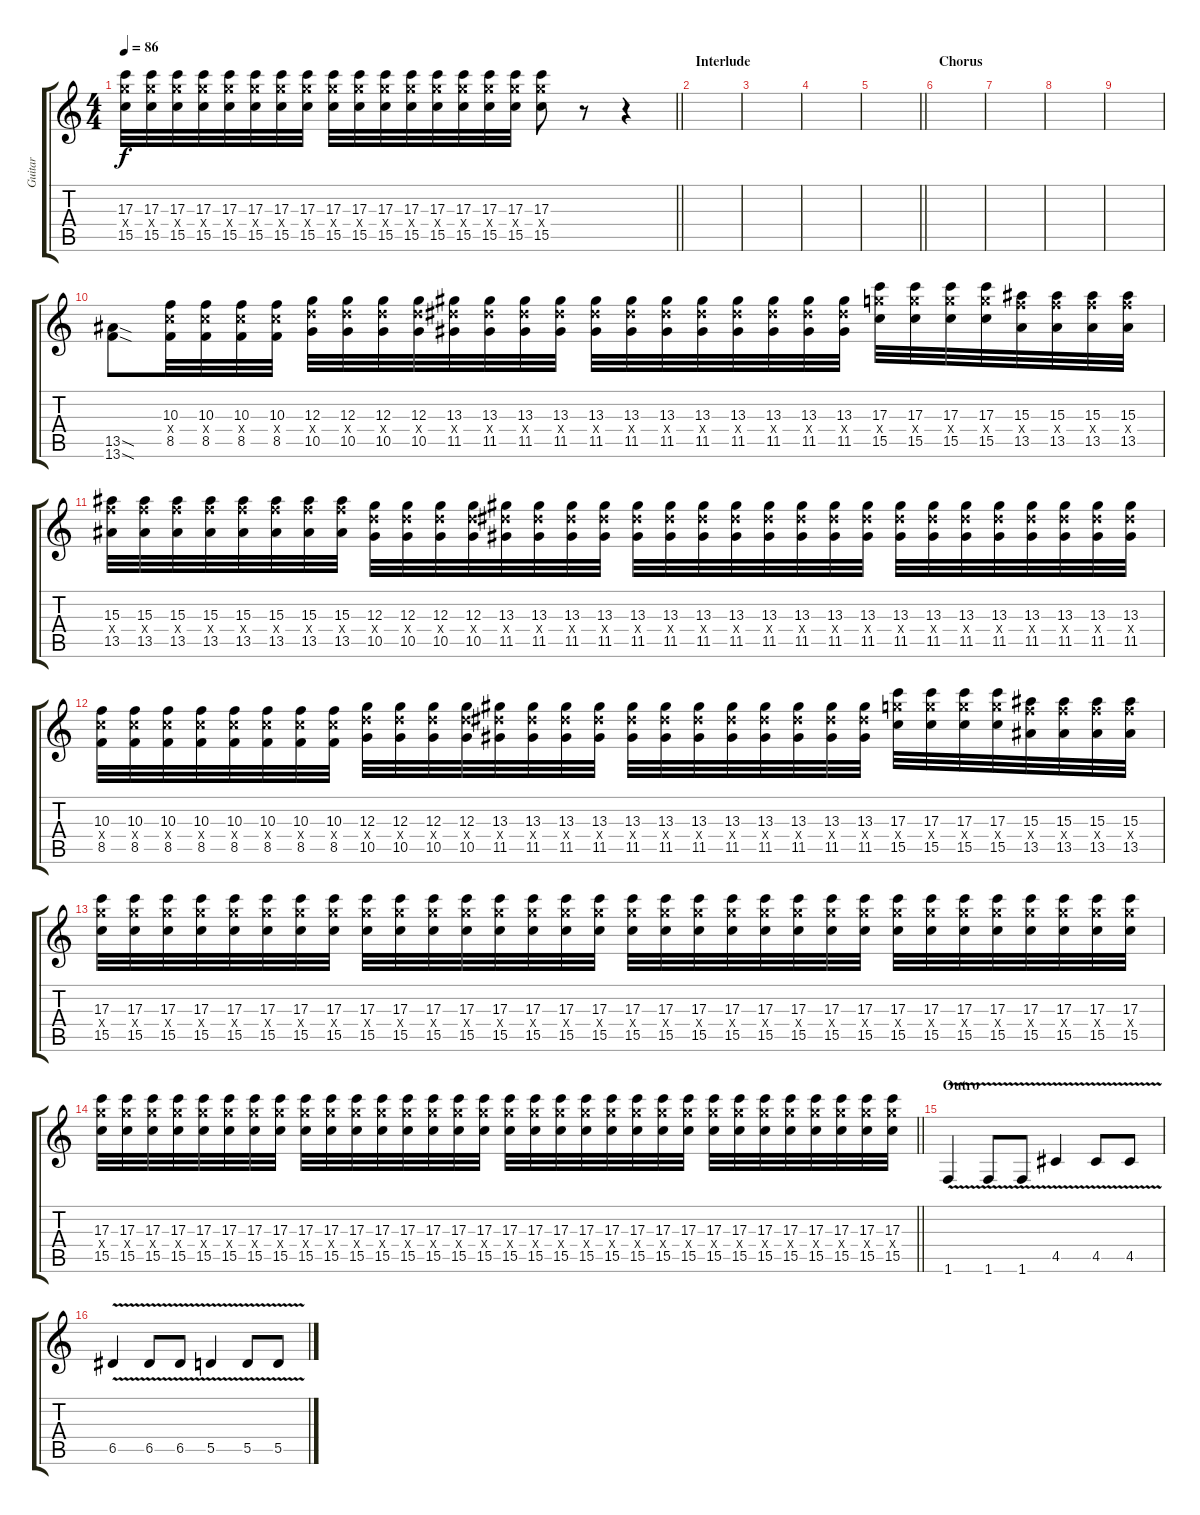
\track ("Guitar" "Guitar") {instrument distortionguitar}
\staff {score tabs}
\tuning (E4 B3 G3 D3 A2 E2) {hide}
\ts (4 4)
\tempo 86
\clef g2
\barLineRight lightlight
\ks c
(17.3 17.4{x} 15.5).32{dy f} (17.3 17.4{x} 15.5).32 (17.3 17.4{x} 15.5).32 (17.3 17.4{x} 15.5).32 (17.3 17.4{x} 15.5).32 (17.3 17.4{x} 15.5).32 (17.3 17.4{x} 15.5).32 (17.3 17.4{x} 15.5).32 (17.3 17.4{x} 15.5).32 (17.3 17.4{x} 15.5).32 (17.3 17.4{x} 15.5).32 (17.3 17.4{x} 15.5).32 (17.3 17.4{x} 15.5).32 (17.3 17.4{x} 15.5).32 (17.3 17.4{x} 15.5).32 (17.3 17.4{x} 15.5).32 (17.3 17.4{x} 15.5).8 r.8 r.4 |
\section ("" "Interlude")
|
|
|
\barLineRight lightlight
|
\section ("" "Chorus")
|
|
|
|
(13.5{sod} 13.6{sod}).8{volume 9} (10.3 10.4{x} 8.5).32 (10.3 10.4{x} 8.5).32 (10.3 10.4{x} 8.5).32 (10.3 10.4{x} 8.5).32 (12.3 12.4{x} 10.5).32 (12.3 12.4{x} 10.5).32 (12.3 12.4{x} 10.5).32 (12.3 12.4{x} 10.5).32 (13.3 13.4{x} 11.5).32 (13.3 13.4{x} 11.5).32 (13.3 13.4{x} 11.5).32 (13.3 13.4{x} 11.5).32 (13.3 13.4{x} 11.5).32 (13.3 13.4{x} 11.5).32 (13.3 13.4{x} 11.5).32 (13.3 13.4{x} 11.5).32 (13.3 13.4{x} 11.5).32 (13.3 13.4{x} 11.5).32 (13.3 13.4{x} 11.5).32 (13.3 13.4{x} 11.5).32 (17.3 17.4{x} 15.5).32 (17.3 17.4{x} 15.5).32 (17.3 17.4{x} 15.5).32 (17.3 17.4{x} 15.5).32 (15.3 15.4{x} 13.5).32 (15.3 15.4{x} 13.5).32 (15.3 15.4{x} 13.5).32 (15.3 15.4{x} 13.5).32 |
(15.3 15.4{x} 13.5).32 (15.3 15.4{x} 13.5).32 (15.3 15.4{x} 13.5).32 (15.3 15.4{x} 13.5).32 (15.3 15.4{x} 13.5).32 (15.3 15.4{x} 13.5).32 (15.3 15.4{x} 13.5).32 (15.3 15.4{x} 13.5).32 (12.3 12.4{x} 10.5).32 (12.3 12.4{x} 10.5).32 (12.3 12.4{x} 10.5).32 (12.3 12.4{x} 10.5).32 (13.3 13.4{x} 11.5).32 (13.3 13.4{x} 11.5).32 (13.3 13.4{x} 11.5).32 (13.3 13.4{x} 11.5).32 (13.3 13.4{x} 11.5).32 (13.3 13.4{x} 11.5).32 (13.3 13.4{x} 11.5).32 (13.3 13.4{x} 11.5).32 (13.3 13.4{x} 11.5).32 (13.3 13.4{x} 11.5).32 (13.3 13.4{x} 11.5).32 (13.3 13.4{x} 11.5).32 (13.3 13.4{x} 11.5).32 (13.3 13.4{x} 11.5).32 (13.3 13.4{x} 11.5).32 (13.3 13.4{x} 11.5).32 (13.3 13.4{x} 11.5).32 (13.3 13.4{x} 11.5).32 (13.3 13.4{x} 11.5).32 (13.3 13.4{x} 11.5).32 |
(10.3 10.4{x} 8.5).32 (10.3 10.4{x} 8.5).32 (10.3 10.4{x} 8.5).32 (10.3 10.4{x} 8.5).32 (10.3 10.4{x} 8.5).32 (10.3 10.4{x} 8.5).32 (10.3 10.4{x} 8.5).32 (10.3 10.4{x} 8.5).32 (12.3 12.4{x} 10.5).32 (12.3 12.4{x} 10.5).32 (12.3 12.4{x} 10.5).32 (12.3 12.4{x} 10.5).32 (13.3 13.4{x} 11.5).32 (13.3 13.4{x} 11.5).32 (13.3 13.4{x} 11.5).32 (13.3 13.4{x} 11.5).32 (13.3 13.4{x} 11.5).32 (13.3 13.4{x} 11.5).32 (13.3 13.4{x} 11.5).32 (13.3 13.4{x} 11.5).32 (13.3 13.4{x} 11.5).32 (13.3 13.4{x} 11.5).32 (13.3 13.4{x} 11.5).32 (13.3 13.4{x} 11.5).32 (17.3 17.4{x} 15.5).32 (17.3 17.4{x} 15.5).32 (17.3 17.4{x} 15.5).32 (17.3 17.4{x} 15.5).32 (15.3 15.4{x} 13.5).32 (15.3 15.4{x} 13.5).32 (15.3 15.4{x} 13.5).32 (15.3 15.4{x} 13.5).32 |
(17.3 17.4{x} 15.5).32 (17.3 17.4{x} 15.5).32 (17.3 17.4{x} 15.5).32 (17.3 17.4{x} 15.5).32 (17.3 17.4{x} 15.5).32 (17.3 17.4{x} 15.5).32 (17.3 17.4{x} 15.5).32 (17.3 17.4{x} 15.5).32 (17.3 17.4{x} 15.5).32 (17.3 17.4{x} 15.5).32 (17.3 17.4{x} 15.5).32 (17.3 17.4{x} 15.5).32 (17.3 17.4{x} 15.5).32 (17.3 17.4{x} 15.5).32 (17.3 17.4{x} 15.5).32 (17.3 17.4{x} 15.5).32 (17.3 17.4{x} 15.5).32 (17.3 17.4{x} 15.5).32 (17.3 17.4{x} 15.5).32 (17.3 17.4{x} 15.5).32 (17.3 17.4{x} 15.5).32 (17.3 17.4{x} 15.5).32 (17.3 17.4{x} 15.5).32 (17.3 17.4{x} 15.5).32 (17.3 17.4{x} 15.5).32 (17.3 17.4{x} 15.5).32 (17.3 17.4{x} 15.5).32 (17.3 17.4{x} 15.5).32 (17.3 17.4{x} 15.5).32 (17.3 17.4{x} 15.5).32 (17.3 17.4{x} 15.5).32 (17.3 17.4{x} 15.5).32 |
\barLineRight lightlight
(17.3 17.4{x} 15.5).32 (17.3 17.4{x} 15.5).32 (17.3 17.4{x} 15.5).32 (17.3 17.4{x} 15.5).32 (17.3 17.4{x} 15.5).32 (17.3 17.4{x} 15.5).32 (17.3 17.4{x} 15.5).32 (17.3 17.4{x} 15.5).32 (17.3 17.4{x} 15.5).32 (17.3 17.4{x} 15.5).32 (17.3 17.4{x} 15.5).32 (17.3 17.4{x} 15.5).32 (17.3 17.4{x} 15.5).32 (17.3 17.4{x} 15.5).32 (17.3 17.4{x} 15.5).32 (17.3 17.4{x} 15.5).32 (17.3 17.4{x} 15.5).32 (17.3 17.4{x} 15.5).32 (17.3 17.4{x} 15.5).32 (17.3 17.4{x} 15.5).32 (17.3 17.4{x} 15.5).32 (17.3 17.4{x} 15.5).32 (17.3 17.4{x} 15.5).32 (17.3 17.4{x} 15.5).32 (17.3 17.4{x} 15.5).32 (17.3 17.4{x} 15.5).32 (17.3 17.4{x} 15.5).32 (17.3 17.4{x} 15.5).32 (17.3 17.4{x} 15.5).32 (17.3 17.4{x} 15.5).32 (17.3 17.4{x} 15.5).32 (17.3 17.4{x} 15.5).32 |
\section ("" "Outro")
1.6{v}.4{volume 16} 1.6{v}.8 1.6{v}.8 4.5{v}.4 4.5{v}.8 4.5{v}.8 |
6.5{v}.4 6.5{v}.8 6.5{v}.8 5.5{v}.4 5.5{v}.8 5.5{v}.8
